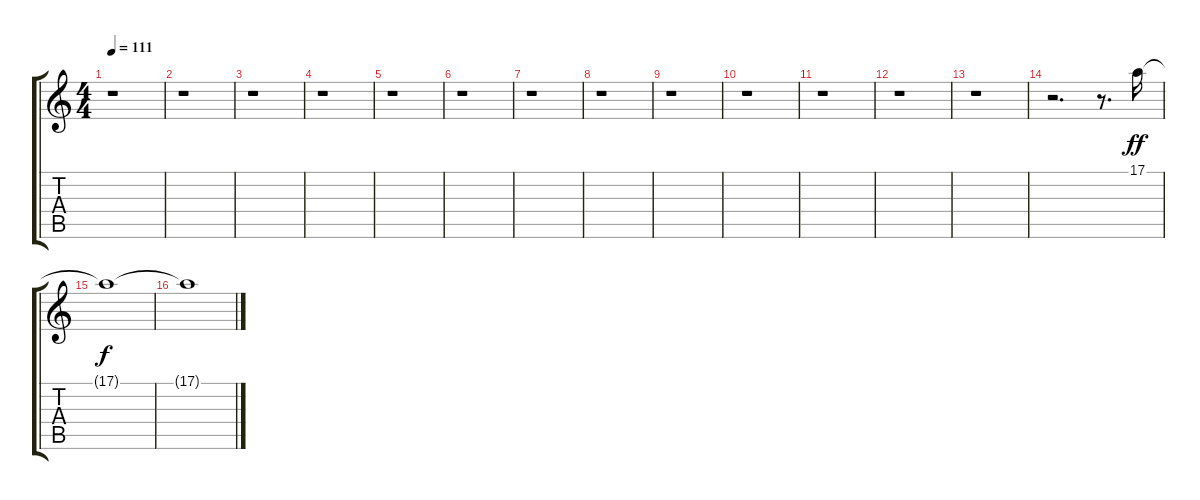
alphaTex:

\track "" {instrument synthstrings1}
\staff {score tabs}
\tuning (E4 B3 G3 D3 A2 E2) {hide}
\ts (4 4)
\tempo 111
\clef g2
\ks c
r.1{dy ff} |
r.1 |
r.1 |
r.1 |
r.1 |
r.1 |
r.1 |
r.1 |
r.1 |
r.1 |
r.1 |
r.1 |
r.1 |
r.2{d} r.8{d} 17.1.16 |
17.1{t}.1{dy f} |
17.1{t}.1
